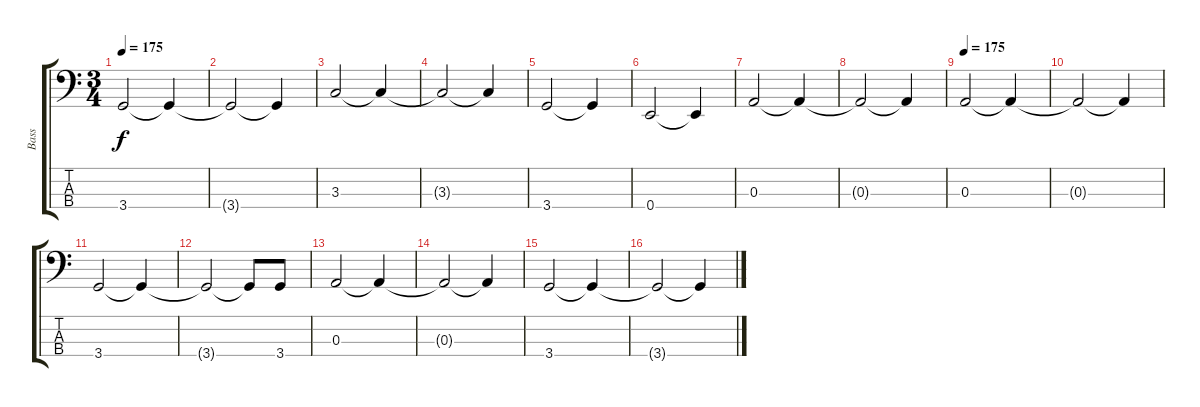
\track ("Bass" "Bass") {instrument electricbasspick}
\staff {score tabs}
\tuning (G2 D2 A1 E1) {hide}
\ts (3 4)
\tempo 175
\clef f4
\ks c
3.4.2{dy f} 3.4{t}.4 |
3.4{t}.2 3.4{t}.4 |
3.3.2 3.3{t}.4 |
3.3{t}.2 3.3{t}.4 |
3.4.2 3.4{t}.4 |
0.4.2 0.4{t}.4 |
0.3.2 0.3{t}.4 |
0.3{t}.2 0.3{t}.4 |
\tempo 175
0.3.2 0.3{t}.4 |
0.3{t}.2 0.3{t}.4 |
3.4.2 3.4{t}.4 |
3.4{t}.2 3.4{t}.8 3.4.8 |
0.3.2 0.3{t}.4 |
0.3{t}.2 0.3{t}.4 |
3.4.2 3.4{t}.4 |
3.4{t}.2 3.4{t}.4
